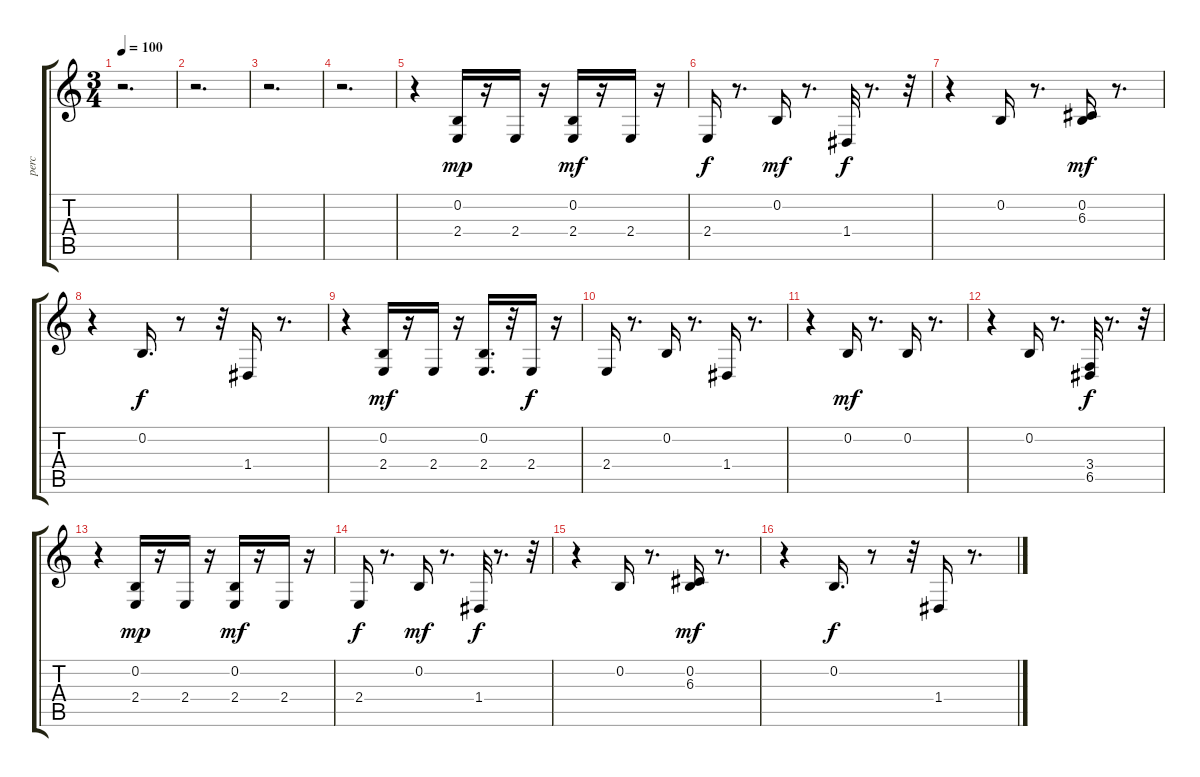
\track ("perc" "perc") {mute instrument acousticgrandpiano}
\staff {score tabs}
\tuning (E4 B3 G3 D3 A2 E2) {hide}
\ts (3 4)
\tempo 100
\clef g2
\ks c
r.2{d dy f} |
r.2{d} |
r.2{d} |
r.2{d} |
r.4 (0.2 2.4).16{dy mp volume 8 balance 9 instrument acousticgrandpiano} r.16 2.4.16 r.16 (0.2 2.4).16{dy mf} r.16 2.4.16 r.16 |
2.4.16{dy f} r.8{d} 0.2.16{dy mf} r.8{d} 1.4.32{dy f} r.8{d} r.32 |
r.4 0.2.16 r.8{d} (0.2 6.3).16{dy mf} r.8{d} |
r.4 0.2.16{d dy f} r.8 r.32 1.4.16 r.8{d} |
r.4 (0.2 2.4).16{dy mf} r.16 2.4.16 r.16 (0.2 2.4).16{d} r.32 2.4.16{dy f} r.16 |
2.4.16 r.8{d} 0.2.16 r.8{d} 1.4.16 r.8{d} |
r.4 0.2.16{dy mf} r.8{d} 0.2.16 r.8{d} |
r.4 0.2.16 r.8{d} (3.4 6.5).32{dy f} r.8{d} r.32 |
r.4 (0.2 2.4).16{dy mp volume 8 balance 9 instrument acousticgrandpiano} r.16 2.4.16 r.16 (0.2 2.4).16{dy mf} r.16 2.4.16 r.16 |
2.4.16{dy f} r.8{d} 0.2.16{dy mf} r.8{d} 1.4.32{dy f} r.8{d} r.32 |
r.4 0.2.16 r.8{d} (0.2 6.3).16{dy mf} r.8{d} |
r.4 0.2.16{d dy f} r.8 r.32 1.4.16 r.8{d}
